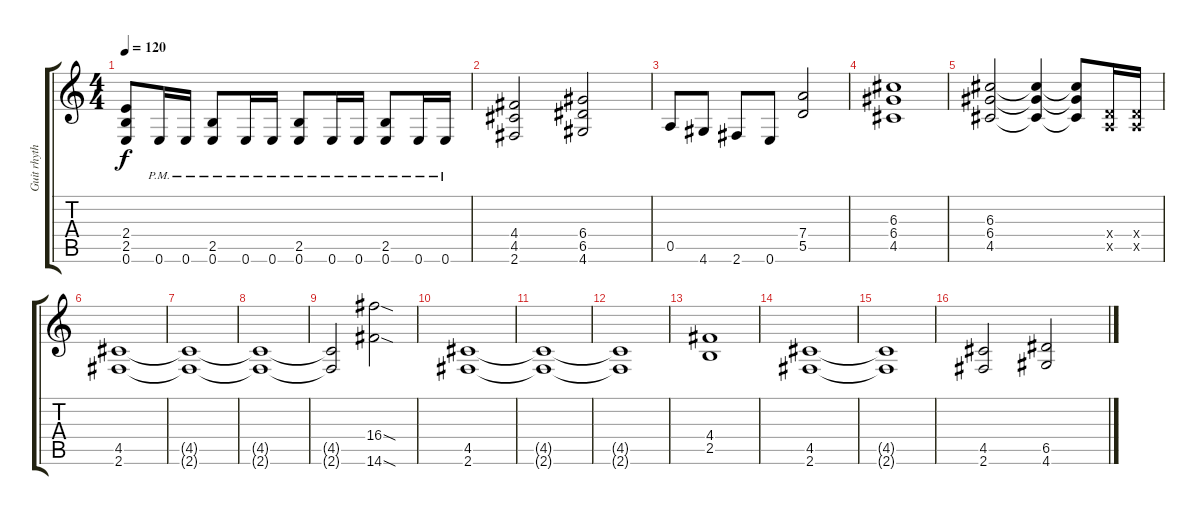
\track ("Guit rhythm" "Guit rhyth") {instrument distortionguitar}
\staff {score tabs}
\tuning (E4 B3 G3 D3 A2 E2) {hide}
\ts (4 4)
\tempo 120
\clef g2
\ks c
(2.4 2.5 0.6).8{dy f} 0.6{pm}.16 0.6{pm}.16 (2.5{pm} 0.6{pm}).8 0.6{pm}.16 0.6{pm}.16 (2.5{pm} 0.6{pm}).8 0.6{pm}.16 0.6{pm}.16 (2.5{pm} 0.6{pm}).8 0.6{pm}.16 0.6{pm}.16 |
(4.4 4.5 2.6).2 (6.4 6.5 4.6).2 |
0.5.8 4.6.8 2.6.8 0.6.8 (7.4 5.5).2 |
(6.3 6.4 4.5).1 |
(6.3 6.4 4.5).2 (6.3{t} 6.4{t} 4.5{t}).4 (6.3{t} 6.4{t} 4.5{t}).8 (0.4{x} 0.5{x}).16 (0.4{x} 0.5{x}).16 |
(4.5 2.6).1 |
(4.5{t} 2.6{t}).1 |
(4.5{t} 2.6{t}).1 |
(4.5{t} 2.6{t}).2 (16.4{sod} 14.6{sod}).2 |
(4.5 2.6).1 |
(4.5{t} 2.6{t}).1 |
(4.5{t} 2.6{t}).1 |
(4.4 2.5).1 |
(4.5 2.6).1 |
(4.5{t} 2.6{t}).1 |
(4.5 2.6).2 (6.5 4.6).2
